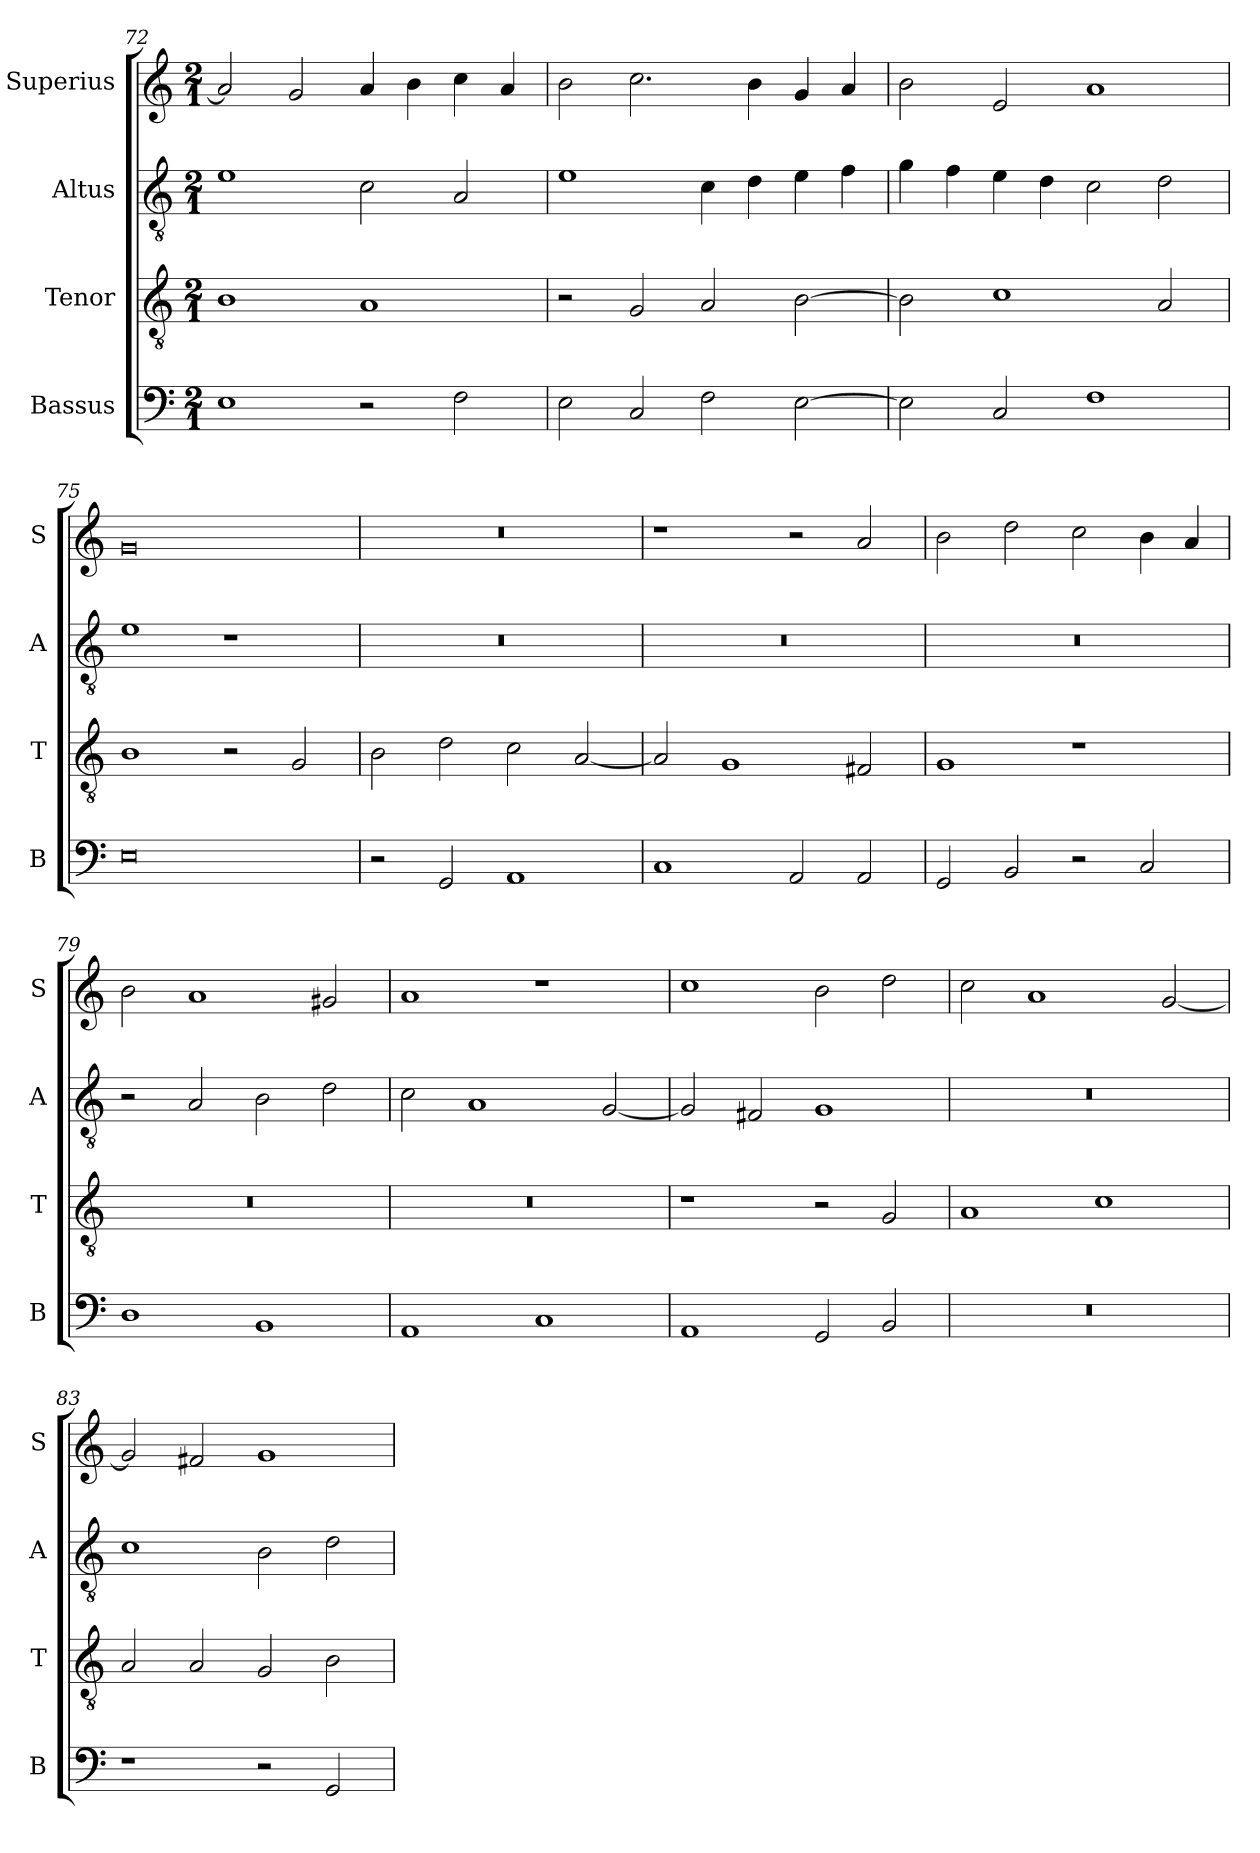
**kern	**kern	**kern	**kern
*part4	*part3	*part2	*part1
*staff4	*staff3	*staff2	*staff1
*I"Bassus	*I"Tenor	*I"Altus	*I"Superius
*I'B	*I'T	*I'A	*I'S
*clefF4	*clefGv2	*clefGv2	*clefG2
*k[]	*k[]	*k[]	*k[]
*C:	*C:	*C:	*C:
*M2/1	*M2/1	*M2/1	*M2/1
=72	=72	=72	=72
1E	1B	1e	2a]
.	.	.	2g
2r	1A	2c	4a
.	.	.	4b
2F	.	2A	4cc
.	.	.	4a
=73	=73	=73	=73
2E	2r	1e	2b
2C	2G	.	2.cc
2F	2A	4c	.
.	.	4d	4b
[2E	[2B	4e	4g
.	.	4f	4a
=74	=74	=74	=74
2E]	2B]	4g	2b
.	.	4f	.
2C	1c	4e	2e
.	.	4d	.
1F	.	2c	1a
.	2A	2d	.
=75	=75	=75	=75
0E	1B	1e	0g
.	2r	1r	.
.	2G	.	.
=76	=76	=76	=76
2r	2B	0r	0r
2GG	2d	.	.
1AA	2c	.	.
.	[2A	.	.
=77	=77	=77	=77
1C	2A]	0r	1r
.	1G	.	.
2AA	.	.	2r
2AA	2F#X	.	2a
=78	=78	=78	=78
2GG	1G	0r	2b
2BB	.	.	2dd
2r	1r	.	2cc
2C	.	.	4b
.	.	.	4a
=79	=79	=79	=79
1D	0r	2r	2b
.	.	2A	1a
1BB	.	2B	.
.	.	2d	2g#X
=80	=80	=80	=80
1AA	0r	2c	1a
.	.	1A	.
1C	.	.	1r
.	.	[2G	.
=81	=81	=81	=81
1AA	1r	2G]	1cc
.	.	2F#X	.
2GG	2r	1G	2b
2BB	2G	.	2dd
=82	=82	=82	=82
0r	1A	0r	2cc
.	.	.	1a
.	1c	.	.
.	.	.	[2g
=83	=83	=83	=83
1r	2A	1c	2g]
.	2A	.	2f#X
2r	2G	2B	1g
2GG	2B	2d	.
=	=	=	=
*-	*-	*-	*-
